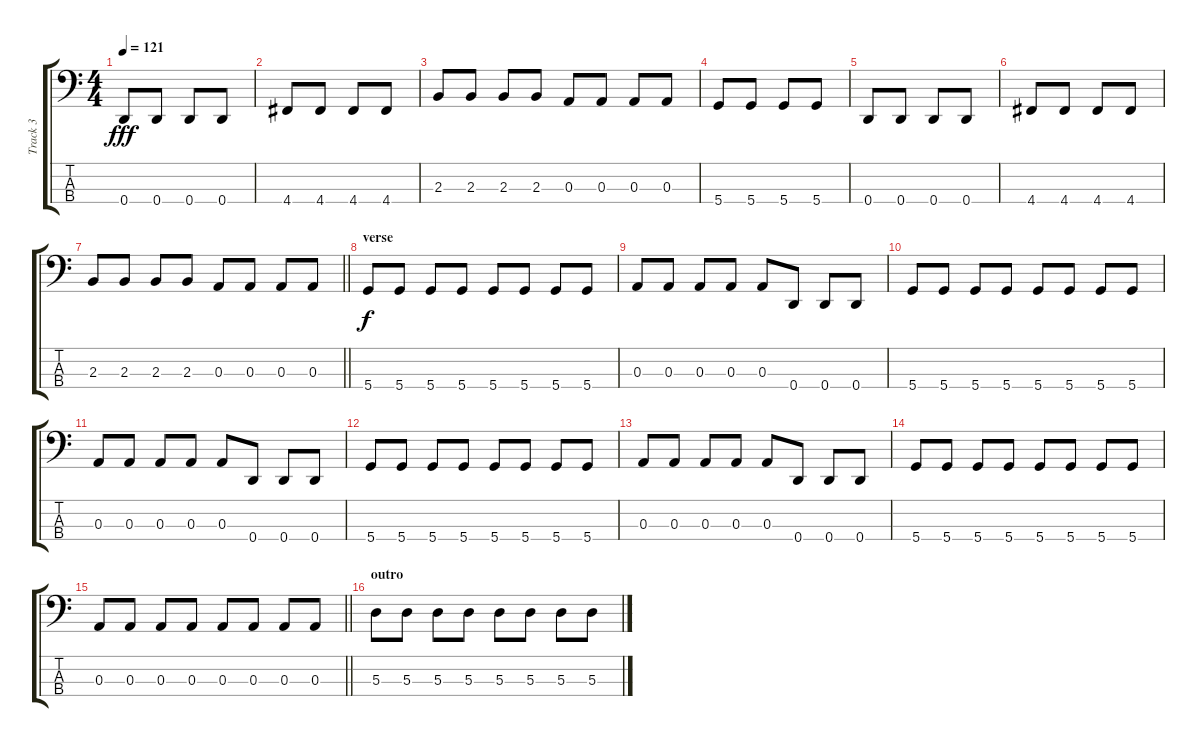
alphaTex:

\track ("Track 3" "Track 3") {instrument electricbassfinger}
\staff {score tabs}
\tuning (G2 D2 A1 D1) {hide}
\ts (4 4)
\tempo 121
\clef f4
\ks c
0.4.8{dy fff} 0.4.8 0.4.8 0.4.8 |
4.4.8 4.4.8 4.4.8 4.4.8 |
2.3.8 2.3.8 2.3.8 2.3.8 0.3.8 0.3.8 0.3.8 0.3.8 |
5.4.8 5.4.8 5.4.8 5.4.8 |
0.4.8 0.4.8 0.4.8 0.4.8 |
4.4.8 4.4.8 4.4.8 4.4.8 |
\barLineRight lightlight
2.3.8 2.3.8 2.3.8 2.3.8 0.3.8 0.3.8 0.3.8 0.3.8 |
\section ("" "verse")
5.4.8{dy f} 5.4.8 5.4.8 5.4.8 5.4.8 5.4.8 5.4.8 5.4.8 |
0.3.8 0.3.8 0.3.8 0.3.8 0.3.8 0.4.8 0.4.8 0.4.8 |
5.4.8 5.4.8 5.4.8 5.4.8 5.4.8 5.4.8 5.4.8 5.4.8 |
0.3.8 0.3.8 0.3.8 0.3.8 0.3.8 0.4.8 0.4.8 0.4.8 |
5.4.8 5.4.8 5.4.8 5.4.8 5.4.8 5.4.8 5.4.8 5.4.8 |
0.3.8 0.3.8 0.3.8 0.3.8 0.3.8 0.4.8 0.4.8 0.4.8 |
5.4.8 5.4.8 5.4.8 5.4.8 5.4.8 5.4.8 5.4.8 5.4.8 |
\barLineRight lightlight
0.3.8 0.3.8 0.3.8 0.3.8 0.3.8 0.3.8 0.3.8 0.3.8 |
\section ("" "outro")
5.3.8 5.3.8 5.3.8 5.3.8 5.3.8 5.3.8 5.3.8 5.3.8
